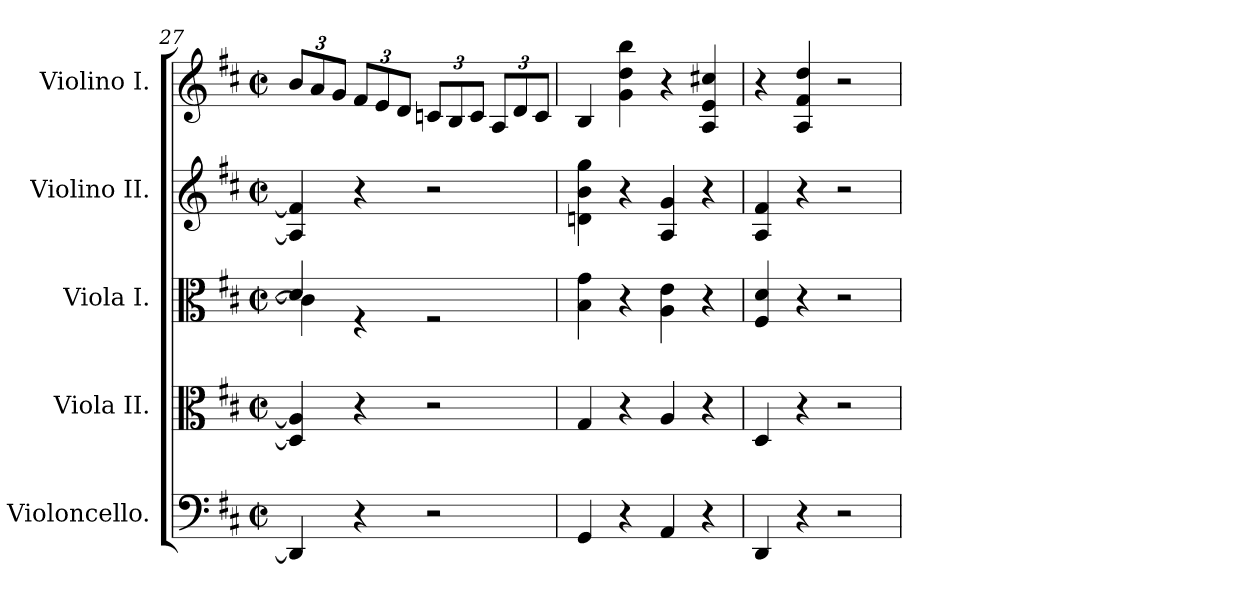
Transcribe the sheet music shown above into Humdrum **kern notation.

**kern	**kern	**kern	**kern	**kern
*part5	*part4	*part3	*part2	*part1
*staff5	*staff4	*staff3	*staff2	*staff1
*I"Violoncello.	*I"Viola II.	*I"Viola I.	*I"Violino II.	*I"Violino I.
*I'Vc	*I'Vla	*I'Vla	*I'Vln	*I'Vln
*clefF4	*clefC3	*clefC3	*clefG2	*clefG2
*k[f#c#]	*k[f#c#]	*k[f#c#]	*k[f#c#]	*k[f#c#]
*M2/2	*M2/2	*M2/2	*M2/2	*M2/2
*met(c|)	*met(c|)	*met(c|)	*met(c|)	*met(c|)
=27	=27	=27	=27	=27
*	*	*^	*	*
*	*	*	*	*	*Xbrackettup
4DD/]	4D/] 4A/]	4d/]	4c\]	4A/] 4f#/]	12b/L
.	.	.	.	.	12a/
.	.	.	.	.	12g/J
4r	4r	4rF	2.ryy	4r	12f#/L
.	.	.	.	.	12e/
.	.	.	.	.	12d/J
2r	2r	2rF	.	2r	12cn/L
.	.	.	.	.	12B/
.	.	.	.	.	12c/J
.	.	.	.	.	12A/L
.	.	.	.	.	12d/
.	.	.	.	.	12c/J
*	*	*v	*v	*	*
=28	=28	=28	=28	=28
4GG/	4G/	4B\ 4g\	4dn\ 4b\ 4gg\	4B/
4r	4r	4r	4r	4g\ 4dd\ 4bb\
4AA/	4A/	4A\ 4e\	4A/ 4g/	4r
4r	4r	4r	4r	4A/ 4e/ 4cc#X/
=29	=29	=29	=29	=29
4DD/	4D/	4F#/ 4d/	4A/ 4f#/	4r
4r	4r	4r	4r	4A/ 4f#/ 4dd/
2r	2r	2r	2r	2r
=	=	=	=	=
*-	*-	*-	*-	*-
